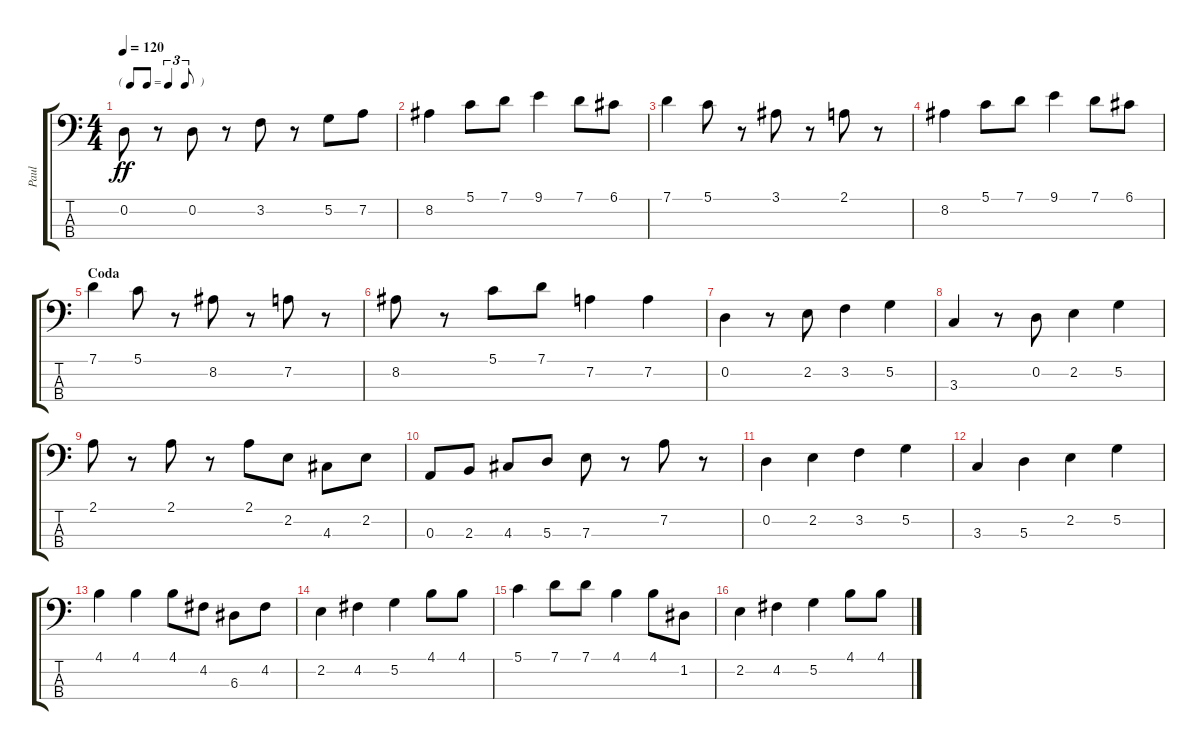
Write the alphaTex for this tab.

\track ("Paul" "Paul") {instrument acousticbass}
\staff {score tabs}
\tuning (G2 D2 A1 E1) {hide}
\ts (4 4)
\tf triplet8th
\tempo 120
\clef f4
\ks c
0.2.8{dy ff} r.8 0.2.8 r.8 3.2.8 r.8 5.2.8 7.2.8 |
8.2.4 5.1.8 7.1.8 9.1.4 7.1.8 6.1.8 |
7.1.4 5.1.8 r.8 3.1.8 r.8 2.1.8 r.8 |
8.2.4 5.1.8 7.1.8 9.1.4 7.1.8 6.1.8 |
\section ("" "Coda")
7.1.4 5.1.8 r.8 8.2.8 r.8 7.2.8 r.8 |
8.2.8 r.8 5.1.8 7.1.8 7.2.4 7.2.4 |
0.2.4 r.8 2.2.8 3.2.4 5.2.4 |
3.3.4 r.8 0.2.8 2.2.4 5.2.4 |
2.1.8 r.8 2.1.8 r.8 2.1.8 2.2.8 4.3.8 2.2.8 |
0.3.8 2.3.8 4.3.8 5.3.8 7.3.8 r.8 7.2.8 r.8 |
0.2.4 2.2.4 3.2.4 5.2.4 |
3.3.4 5.3.4 2.2.4 5.2.4 |
4.1.4 4.1.4 4.1.8 4.2.8 6.3.8 4.2.8 |
2.2.4 4.2.4 5.2.4 4.1.8 4.1.8 |
5.1.4 7.1.8 7.1.8 4.1.4 4.1.8 1.2.8 |
2.2.4 4.2.4 5.2.4 4.1.8 4.1.8
